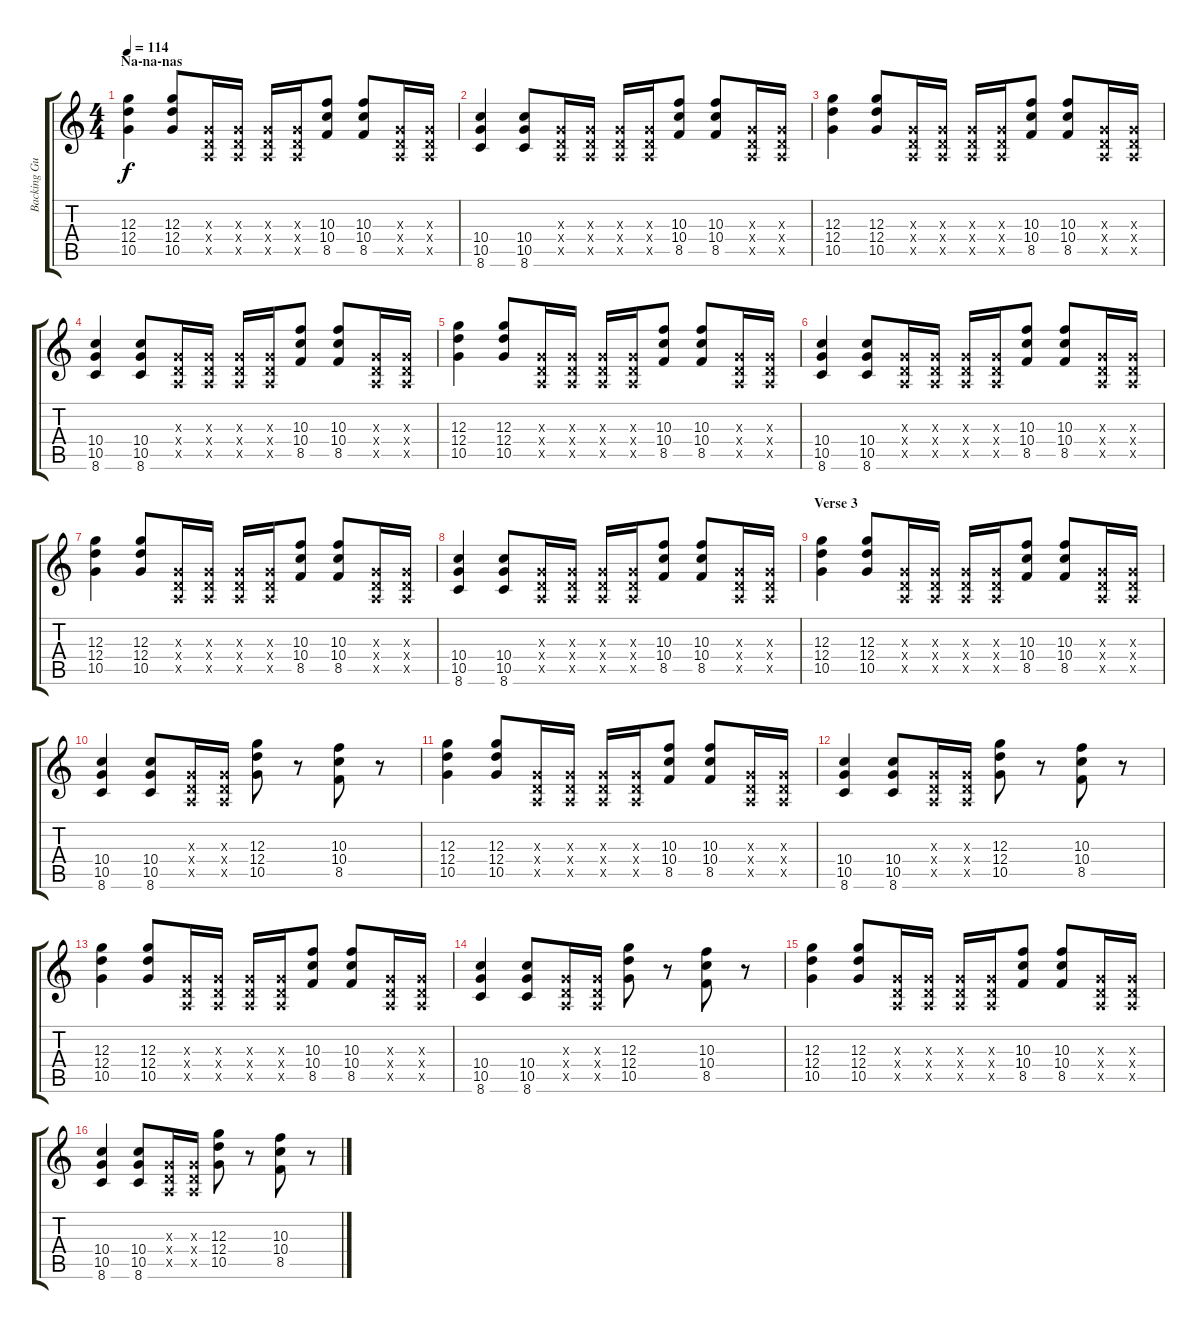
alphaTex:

\track ("Backing Guitar" "Backing Gu") {instrument overdrivenguitar}
\staff {score tabs}
\tuning (E4 B3 G3 D3 A2 E2) {hide}
\ts (4 4)
\section ("" "Na-na-nas")
\tempo 114
\clef g2
\ks c
(12.3 12.4 10.5).4{dy f} (12.3 12.4 10.5).8 (0.3{x} 0.4{x} 0.5{x}).16 (0.3{x} 0.4{x} 0.5{x}).16 (0.3{x} 0.4{x} 0.5{x}).16 (0.3{x} 0.4{x} 0.5{x}).16 (10.3 10.4 8.5).8 (10.3 10.4 8.5).8 (0.3{x} 0.4{x} 0.5{x}).16 (0.3{x} 0.4{x} 0.5{x}).16 |
(10.4 10.5 8.6).4 (10.4 10.5 8.6).8 (0.3{x} 0.4{x} 0.5{x}).16 (0.3{x} 0.4{x} 0.5{x}).16 (0.3{x} 0.4{x} 0.5{x}).16 (0.3{x} 0.4{x} 0.5{x}).16 (10.3 10.4 8.5).8 (10.3 10.4 8.5).8 (0.3{x} 0.4{x} 0.5{x}).16 (0.3{x} 0.4{x} 0.5{x}).16 |
(12.3 12.4 10.5).4 (12.3 12.4 10.5).8 (0.3{x} 0.4{x} 0.5{x}).16 (0.3{x} 0.4{x} 0.5{x}).16 (0.3{x} 0.4{x} 0.5{x}).16 (0.3{x} 0.4{x} 0.5{x}).16 (10.3 10.4 8.5).8 (10.3 10.4 8.5).8 (0.3{x} 0.4{x} 0.5{x}).16 (0.3{x} 0.4{x} 0.5{x}).16 |
(10.4 10.5 8.6).4 (10.4 10.5 8.6).8 (0.3{x} 0.4{x} 0.5{x}).16 (0.3{x} 0.4{x} 0.5{x}).16 (0.3{x} 0.4{x} 0.5{x}).16 (0.3{x} 0.4{x} 0.5{x}).16 (10.3 10.4 8.5).8 (10.3 10.4 8.5).8 (0.3{x} 0.4{x} 0.5{x}).16 (0.3{x} 0.4{x} 0.5{x}).16 |
(12.3 12.4 10.5).4 (12.3 12.4 10.5).8 (0.3{x} 0.4{x} 0.5{x}).16 (0.3{x} 0.4{x} 0.5{x}).16 (0.3{x} 0.4{x} 0.5{x}).16 (0.3{x} 0.4{x} 0.5{x}).16 (10.3 10.4 8.5).8 (10.3 10.4 8.5).8 (0.3{x} 0.4{x} 0.5{x}).16 (0.3{x} 0.4{x} 0.5{x}).16 |
(10.4 10.5 8.6).4 (10.4 10.5 8.6).8 (0.3{x} 0.4{x} 0.5{x}).16 (0.3{x} 0.4{x} 0.5{x}).16 (0.3{x} 0.4{x} 0.5{x}).16 (0.3{x} 0.4{x} 0.5{x}).16 (10.3 10.4 8.5).8 (10.3 10.4 8.5).8 (0.3{x} 0.4{x} 0.5{x}).16 (0.3{x} 0.4{x} 0.5{x}).16 |
(12.3 12.4 10.5).4 (12.3 12.4 10.5).8 (0.3{x} 0.4{x} 0.5{x}).16 (0.3{x} 0.4{x} 0.5{x}).16 (0.3{x} 0.4{x} 0.5{x}).16 (0.3{x} 0.4{x} 0.5{x}).16 (10.3 10.4 8.5).8 (10.3 10.4 8.5).8 (0.3{x} 0.4{x} 0.5{x}).16 (0.3{x} 0.4{x} 0.5{x}).16 |
(10.4 10.5 8.6).4 (10.4 10.5 8.6).8 (0.3{x} 0.4{x} 0.5{x}).16 (0.3{x} 0.4{x} 0.5{x}).16 (0.3{x} 0.4{x} 0.5{x}).16 (0.3{x} 0.4{x} 0.5{x}).16 (10.3 10.4 8.5).8 (10.3 10.4 8.5).8 (0.3{x} 0.4{x} 0.5{x}).16 (0.3{x} 0.4{x} 0.5{x}).16 |
\section ("" "Verse 3")
(12.3 12.4 10.5).4 (12.3 12.4 10.5).8 (0.3{x} 0.4{x} 0.5{x}).16 (0.3{x} 0.4{x} 0.5{x}).16 (0.3{x} 0.4{x} 0.5{x}).16 (0.3{x} 0.4{x} 0.5{x}).16 (10.3 10.4 8.5).8 (10.3 10.4 8.5).8 (0.3{x} 0.4{x} 0.5{x}).16 (0.3{x} 0.4{x} 0.5{x}).16 |
(10.4 10.5 8.6).4 (10.4 10.5 8.6).8 (0.3{x} 0.4{x} 0.5{x}).16 (0.3{x} 0.4{x} 0.5{x}).16 (12.3 12.4 10.5).8 r.8 (10.3 10.4 8.5).8 r.8 |
(12.3 12.4 10.5).4 (12.3 12.4 10.5).8 (0.3{x} 0.4{x} 0.5{x}).16 (0.3{x} 0.4{x} 0.5{x}).16 (0.3{x} 0.4{x} 0.5{x}).16 (0.3{x} 0.4{x} 0.5{x}).16 (10.3 10.4 8.5).8 (10.3 10.4 8.5).8 (0.3{x} 0.4{x} 0.5{x}).16 (0.3{x} 0.4{x} 0.5{x}).16 |
(10.4 10.5 8.6).4 (10.4 10.5 8.6).8 (0.3{x} 0.4{x} 0.5{x}).16 (0.3{x} 0.4{x} 0.5{x}).16 (12.3 12.4 10.5).8 r.8 (10.3 10.4 8.5).8 r.8 |
(12.3 12.4 10.5).4 (12.3 12.4 10.5).8 (0.3{x} 0.4{x} 0.5{x}).16 (0.3{x} 0.4{x} 0.5{x}).16 (0.3{x} 0.4{x} 0.5{x}).16 (0.3{x} 0.4{x} 0.5{x}).16 (10.3 10.4 8.5).8 (10.3 10.4 8.5).8 (0.3{x} 0.4{x} 0.5{x}).16 (0.3{x} 0.4{x} 0.5{x}).16 |
(10.4 10.5 8.6).4 (10.4 10.5 8.6).8 (0.3{x} 0.4{x} 0.5{x}).16 (0.3{x} 0.4{x} 0.5{x}).16 (12.3 12.4 10.5).8 r.8 (10.3 10.4 8.5).8 r.8 |
(12.3 12.4 10.5).4 (12.3 12.4 10.5).8 (0.3{x} 0.4{x} 0.5{x}).16 (0.3{x} 0.4{x} 0.5{x}).16 (0.3{x} 0.4{x} 0.5{x}).16 (0.3{x} 0.4{x} 0.5{x}).16 (10.3 10.4 8.5).8 (10.3 10.4 8.5).8 (0.3{x} 0.4{x} 0.5{x}).16 (0.3{x} 0.4{x} 0.5{x}).16 |
(10.4 10.5 8.6).4 (10.4 10.5 8.6).8 (0.3{x} 0.4{x} 0.5{x}).16 (0.3{x} 0.4{x} 0.5{x}).16 (12.3 12.4 10.5).8 r.8 (10.3 10.4 8.5).8 r.8
